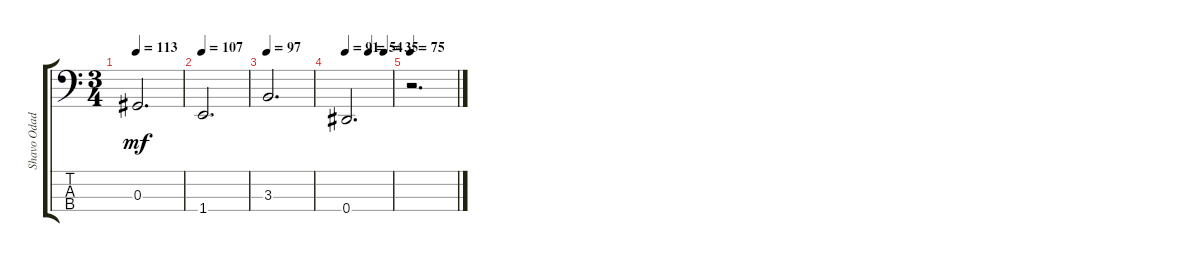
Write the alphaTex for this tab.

\track ("Shavo Odadjian" "Shavo Odad") {instrument electricbasspick}
\staff {score tabs}
\tuning (Gb2 Db2 Ab1 Eb1) {hide}
\ts (3 4)
\tempo 113
\clef f4
\ks c
0.3.2{d dy mf} |
\tempo 107
1.4.2{d} |
\tempo 97
3.3.2{d} |
\tempo (54 0.5)
\tempo (35 0.8333333333333334)
\tempo 91
0.4.2{d} |
\tempo 75
r.2{d}
